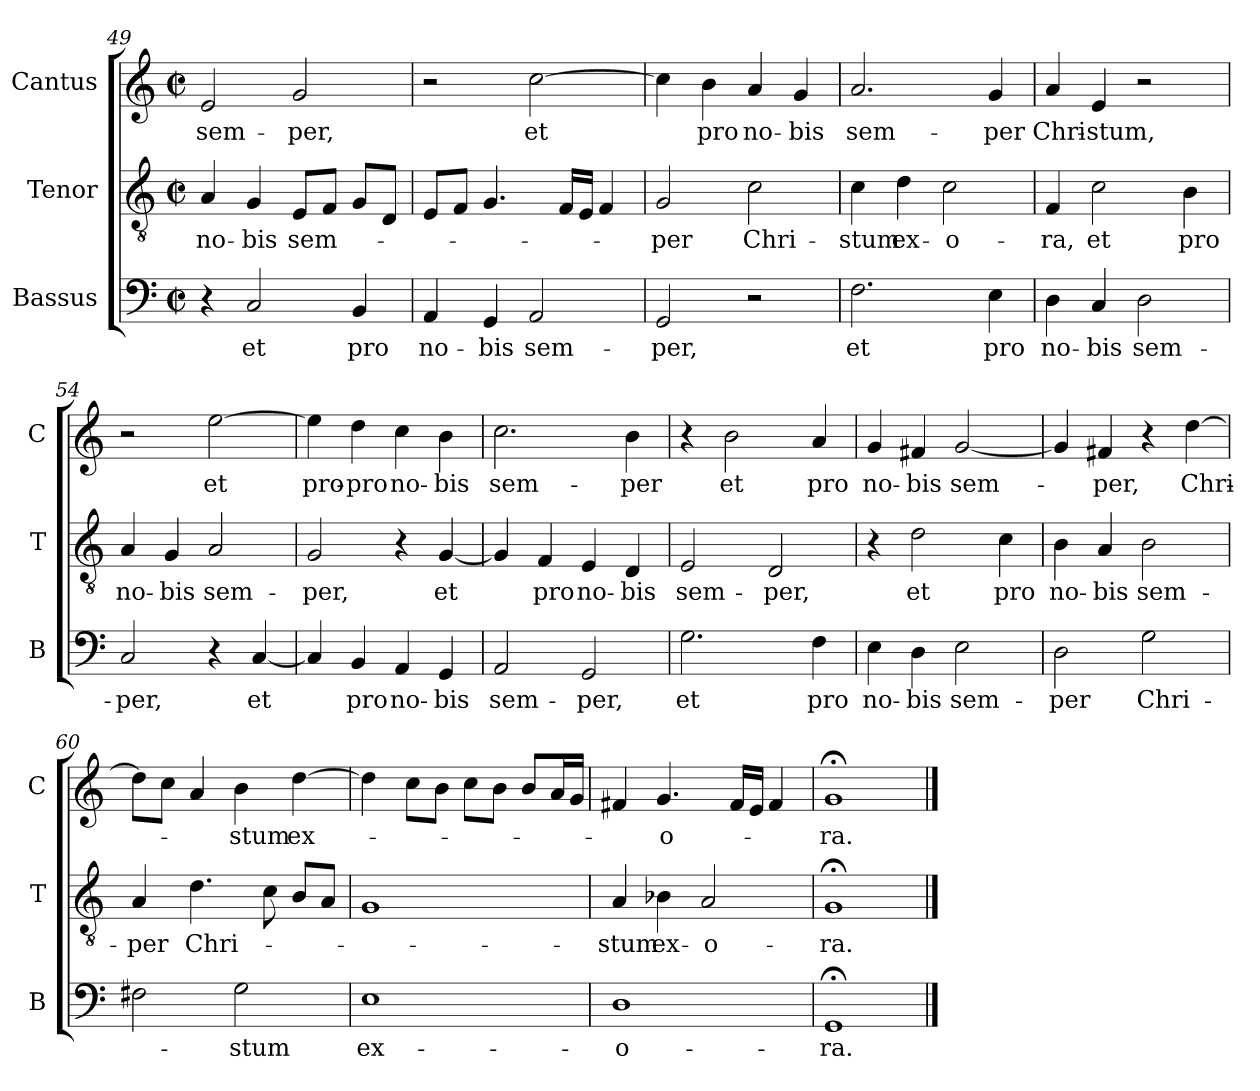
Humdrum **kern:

**kern	**text	**kern	**text	**kern	**text
*part3	*part3	*part2	*part2	*part1	*part1
*staff3	*staff3	*staff2	*staff2	*staff1	*staff1
*I"Bassus	*	*I"Tenor	*	*I"Cantus	*
*I'B	*	*I'T	*	*I'C	*
!!LO:LB:g=z
*clefF4	*	*clefGv2	*	*clefG2	*
*k[]	*	*k[]	*	*k[]	*
*C:	*	*C:	*	*C:	*
*M2/2	*	*M2/2	*	*M2/2	*
*met(c|)	*	*met(c|)	*	*met(c|)	*
=49	=49	=49	=49	=49	=49
!	!	!	!LO:LY:b	!	!LO:LY:b
4r	.	4A/	no-	2e/	sem-
!	!LO:LY:b	!	!LO:LY:b	!	!
2C/	et	4G/	-bis	.	.
!	!	!	!LO:LY:b	!	!LO:LY:b
.	.	8E/L	sem-	2g/	-per,
.	.	8F/J	.	.	.
!	!LO:LY:b	!	!	!	!
4BB/	pro	8G/L	.	.	.
.	.	8D/J	.	.	.
=50	=50	=50	=50	=50	=50
!	!LO:LY:b	!	!	!	!
4AA/	no-	8E/L	.	2r	.
.	.	8F/J	.	.	.
!	!LO:LY:b	!	!	!	!
4GG/	-bis	4.G/	.	.	.
!	!LO:LY:b	!	!	!	!LO:LY:b
2AA/	sem-	.	.	[2cc\	et
.	.	16F/LL	.	.	.
.	.	16E/JJ	.	.	.
.	.	4F/	.	.	.
=51	=51	=51	=51	=51	=51
!	!LO:LY:b	!	!LO:LY:b	!	!
2GG/	-per,	2G/	-per	4cc\]	.
!	!	!	!	!	!LO:LY:b
.	.	.	.	4b\	pro
!	!	!	!LO:LY:b	!	!LO:LY:b
2r	.	2c\	Chri-	4a/	no-
!	!	!	!	!	!LO:LY:b
.	.	.	.	4g/	-bis
=52	=52	=52	=52	=52	=52
!	!LO:LY:b	!	!LO:LY:b	!	!LO:LY:b
2.F\	et	4c\	-stum	2.a/	sem-
!	!	!	!LO:LY:b	!	!
.	.	4d\	ex-	.	.
!	!	!	!LO:LY:b	!	!
.	.	2c\	-o-	.	.
!	!LO:LY:b	!	!	!	!LO:LY:b
4E\	pro	.	.	4g/	-per
=53	=53	=53	=53	=53	=53
!	!LO:LY:b	!	!LO:LY:b	!	!LO:LY:b
4D\	no-	4F/	-ra,	4a/	Chri-
!	!LO:LY:b	!	!LO:LY:b	!	!LO:LY:b
4C/	-bis	2c\	et	4e/	-stum,
!	!LO:LY:b	!	!	!	!
2D\	sem-	.	.	2r	.
!	!	!	!LO:LY:b	!	!
.	.	4B\	pro	.	.
!!LO:PB:g=z
=54	=54	=54	=54	=54	=54
!	!LO:LY:b	!	!LO:LY:b	!	!
2C/	-per,	4A/	no-	2r	.
!	!	!	!LO:LY:b	!	!
.	.	4G/	-bis	.	.
!	!	!	!LO:LY:b	!	!LO:LY:b
4r	.	2A/	sem-	[2ee\	et
!	!LO:LY:b	!	!	!	!
[4C/	et	.	.	.	.
=55	=55	=55	=55	=55	=55
!	!	!	!LO:LY:b	!	!LO:LY:b
4C/]	.	2G/	-per,	4ee\]	pro-
!	!LO:LY:b	!	!	!	!LO:LY:b
4BB/	pro	.	.	4dd\	-pro
!	!LO:LY:b	!	!	!	!LO:LY:b
4AA/	no-	4r	.	4cc\	no-
!	!LO:LY:b	!	!LO:LY:b	!	!LO:LY:b
4GG/	-bis	[4G/	et	4b\	-bis
=56	=56	=56	=56	=56	=56
!	!LO:LY:b	!	!	!	!LO:LY:b
2AA/	sem-	4G/]	.	2.cc\	sem-
!	!	!	!LO:LY:b	!	!
.	.	4F/	pro	.	.
!	!LO:LY:b	!	!LO:LY:b	!	!
2GG/	-per,	4E/	no-	.	.
!	!	!	!LO:LY:b	!	!LO:LY:b
.	.	4D/	-bis	4b\	-per
=57	=57	=57	=57	=57	=57
!	!LO:LY:b	!	!LO:LY:b	!	!
2.G\	et	2E/	sem-	4r	.
!	!	!	!	!	!LO:LY:b
.	.	.	.	2b\	et
!	!	!	!LO:LY:b	!	!
.	.	2D/	-per,	.	.
!	!LO:LY:b	!	!	!	!LO:LY:b
4F\	pro	.	.	4a/	pro
=58	=58	=58	=58	=58	=58
!	!LO:LY:b	!	!	!	!LO:LY:b
4E\	no-	4r	.	4g/	no-
!	!LO:LY:b	!	!LO:LY:b	!	!LO:LY:b
4D\	-bis	2d\	et	4f#X/	-bis
!	!LO:LY:b	!	!	!	!LO:LY:b
2E\	sem-	.	.	[2g/	sem-
!	!	!	!LO:LY:b	!	!
.	.	4c\	pro	.	.
!!LO:LB:g=z
=59	=59	=59	=59	=59	=59
!	!LO:LY:b	!	!LO:LY:b	!	!
2D\	-per	4B\	no-	4g/]	.
!	!	!	!LO:LY:b	!	!LO:LY:b
.	.	4A/	-bis	4f#X/	-per,
!	!LO:LY:b	!	!LO:LY:b	!	!
2G\	Chri-	2B\	sem-	4r	.
!	!	!	!	!	!LO:LY:b
.	.	.	.	[4dd\	Chri-
=60	=60	=60	=60	=60	=60
!	!	!	!LO:LY:b	!	!
2F#X\	.	4A/	-per	8dd\L]	.
.	.	.	.	8cc\J	.
!	!	!	!LO:LY:b	!	!
.	.	4.d\	Chri-	4a/	.
!	!LO:LY:b	!	!	!	!LO:LY:b
2G\	-stum	.	.	4b\	-stum
.	.	8c\	.	.	.
!	!	!	!	!	!LO:LY:b
.	.	8B/L	.	[4dd\	ex-
.	.	8A/J	.	.	.
=61	=61	=61	=61	=61	=61
!	!LO:LY:b	!	!	!	!
1E	ex-	1G	.	4dd\]	.
.	.	.	.	8cc\L	.
.	.	.	.	8b\J	.
.	.	.	.	8cc\L	.
.	.	.	.	8b\J	.
.	.	.	.	8b/L	.
.	.	.	.	16a/L	.
.	.	.	.	16g/JJ	.
=62	=62	=62	=62	=62	=62
!	!LO:LY:b	!	!LO:LY:b	!	!
1D	-o-	4A/	-stum	4f#X/	.
!	!	!	!LO:LY:b	!	!LO:LY:b
.	.	4B-X\	ex-	4.g/	-o-
!	!	!	!LO:LY:b	!	!
.	.	2A/	-o-	.	.
.	.	.	.	16f#/LL	.
.	.	.	.	16e/JJ	.
.	.	.	.	4f#/	.
=63	=63	=63	=63	=63	=63
!	!LO:LY:b	!	!LO:LY:b	!	!LO:LY:b
1GG;<	-ra.	1G;<	-ra.	1g;<	-ra.
==	==	==	==	==	==
*-	*-	*-	*-	*-	*-
